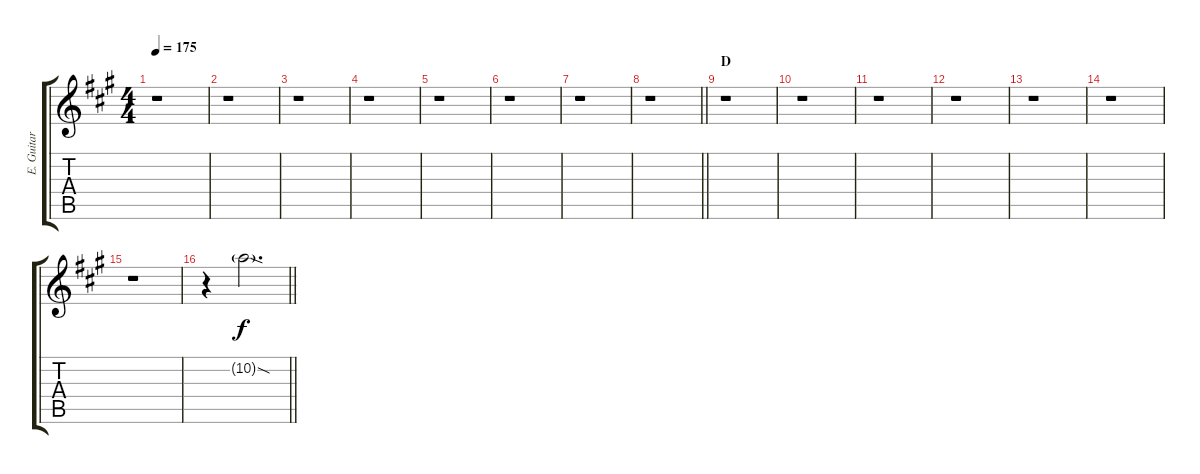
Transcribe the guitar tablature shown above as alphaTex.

\track ("E. Guitar VI" "E. Guitar ") {instrument overdrivenguitar}
\staff {score tabs}
\tuning (E4 B3 G3 D3 A2 E2) {hide}
\ts (4 4)
\tempo 175
\clef g2
\ks a
r.1{dy f} |
r.1 |
r.1 |
r.1 |
r.1 |
r.1 |
r.1 |
\barLineRight lightlight
r.1 |
\section ("" "D")
r.1 |
r.1 |
r.1 |
r.1 |
r.1 |
r.1 |
r.1 |
\barLineRight lightlight
r.4 10.2{sod g}.2{d}
